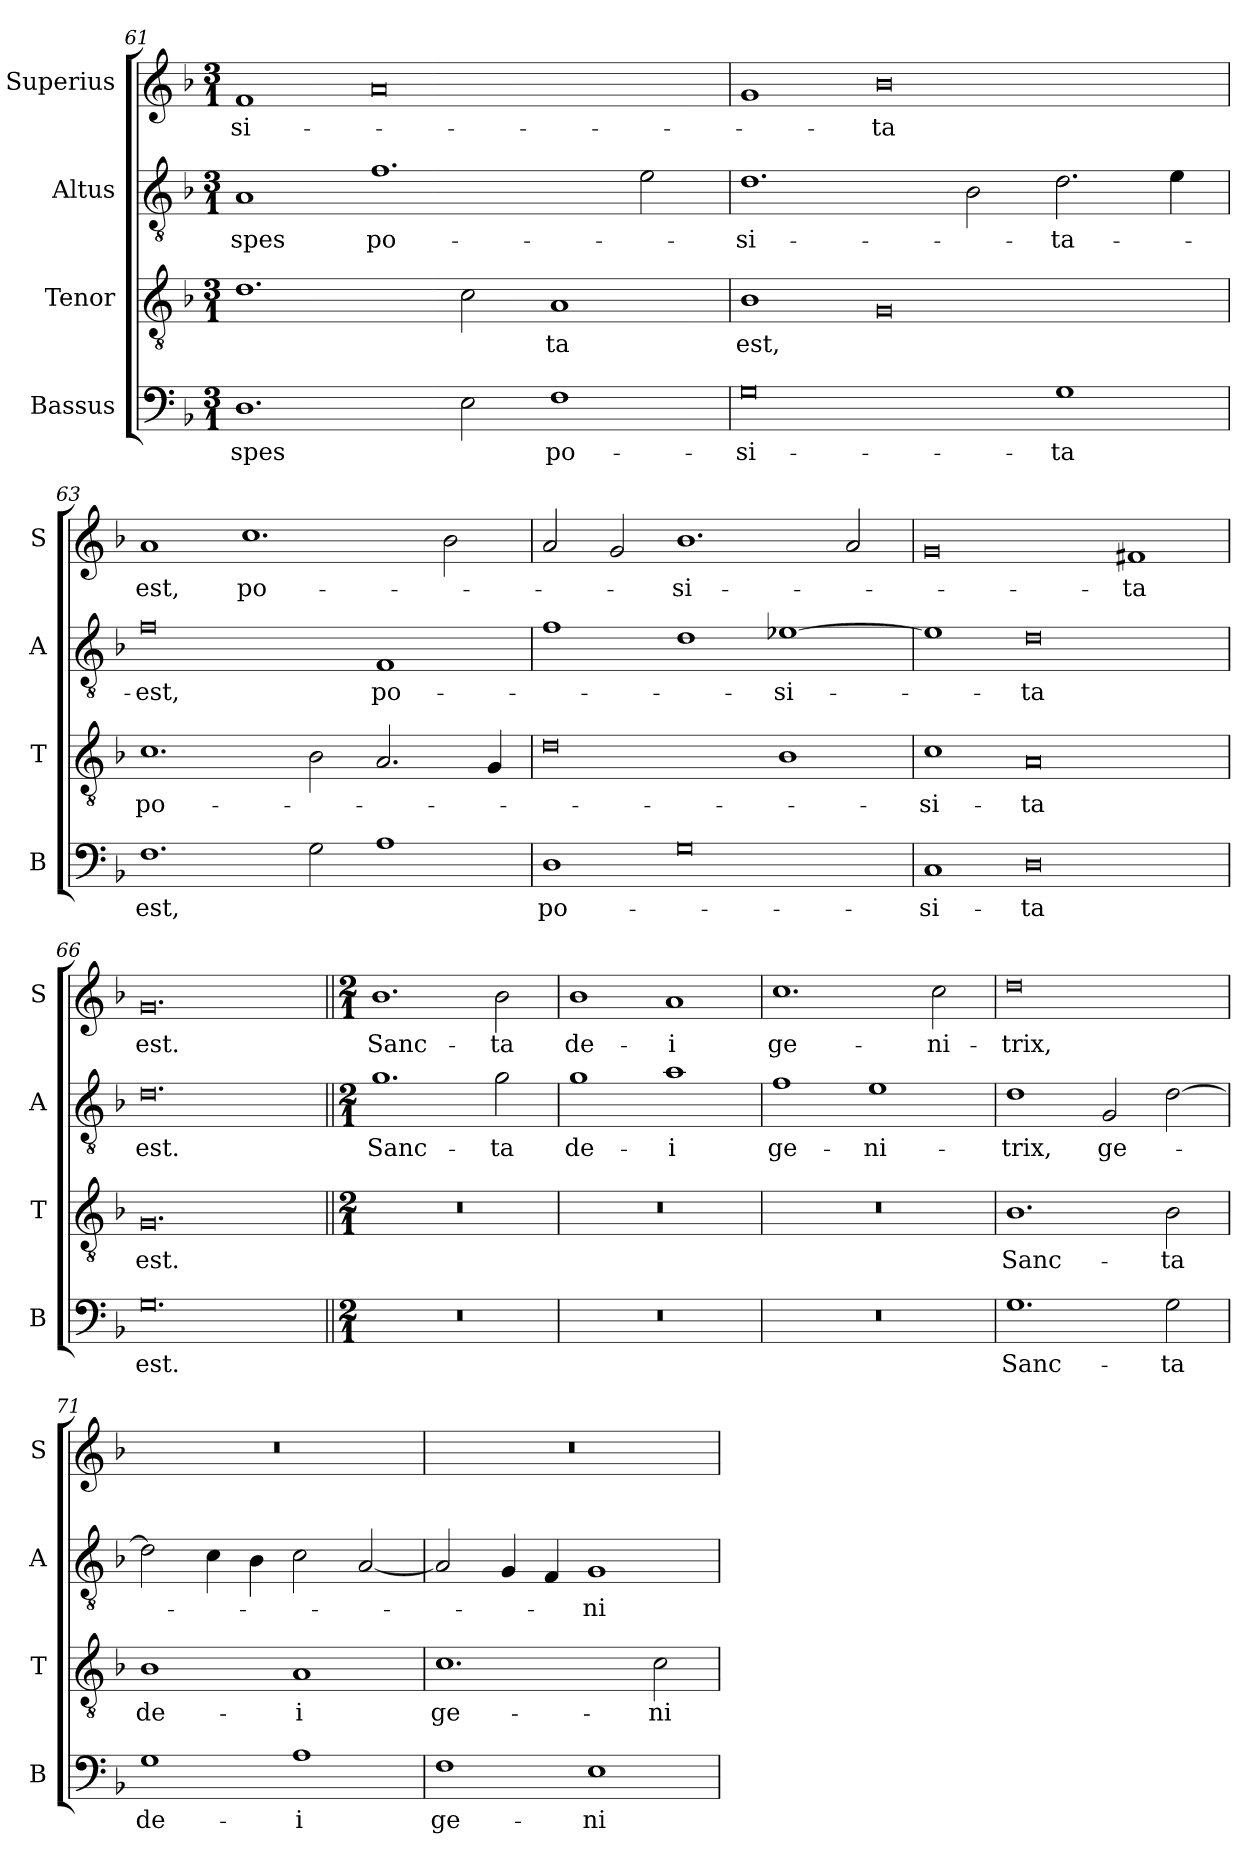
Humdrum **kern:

**kern	**text	**kern	**text	**kern	**text	**kern	**text
*part4	*part4	*part3	*part3	*part2	*part2	*part1	*part1
*staff4	*staff4	*staff3	*staff3	*staff2	*staff2	*staff1	*staff1
*I"Bassus	*	*I"Tenor	*	*I"Altus	*	*I"Superius	*
*I'B	*	*I'T	*	*I'A	*	*I'S	*
*clefF4	*	*clefGv2	*	*clefGv2	*	*clefG2	*
*k[b-]	*	*k[b-]	*	*k[b-]	*	*k[b-]	*
*M3/1	*	*M3/1	*	*M3/1	*	*M3/1	*
=61	=61	=61	=61	=61	=61	=61	=61
1.D	spes	1.d	.	1A	spes	1f	-si-
.	.	.	.	1.f	po-	0a	.
2E\	.	2c\	.	.	.	.	.
1F	po-	1A	-ta	.	.	.	.
.	.	.	.	2e\	.	.	.
=62	=62	=62	=62	=62	=62	=62	=62
0G	-si-	1B-	est,	1.d	-si-	1g	.
.	.	0G	.	.	.	0b-	-ta
.	.	.	.	2B-\	.	.	.
1G	-ta	.	.	2.d\	-ta-	.	.
.	.	.	.	4e\	.	.	.
=63	=63	=63	=63	=63	=63	=63	=63
1.F	est,	1.c	po-	0f	est,	1a	est,
.	.	.	.	.	.	1.cc	po-
2G\	.	2B-\	.	.	.	.	.
1A	.	2.A/	.	1F	po-	.	.
.	.	.	.	.	.	2b-\	.
.	.	4G/	.	.	.	.	.
=64	=64	=64	=64	=64	=64	=64	=64
1D	po-	0d	.	1f	.	2a/	.
.	.	.	.	.	.	2g/	.
0G	.	.	.	1d	.	1.b-	-si-
.	.	1B-	.	[1e-X	-si-	.	.
.	.	.	.	.	.	2a/	.
=65	=65	=65	=65	=65	=65	=65	=65
1C	-si-	1c	-si-	1e-]	.	0g	.
0D	-ta	0A	-ta	0d	-ta	.	.
.	.	.	.	.	.	1f#X	-ta
=66	=66	=66	=66	=66	=66	=66	=66
0.G	est.	0.G	est.	0.d	est.	0.g	est.
!!LO:LB:g=z
=67||	=67||	=67||	=67||	=67||	=67||	=67||	=67||
*M2/1	*	*M2/1	*	*M2/1	*	*M2/1	*
0r	.	0r	.	1.g	Sanc-	1.b-	Sanc-
.	.	.	.	2g\	-ta	2b-\	-ta
=68	=68	=68	=68	=68	=68	=68	=68
0r	.	0r	.	1g	de-	1b-	de-
.	.	.	.	1a	-i	1a	-i
=69	=69	=69	=69	=69	=69	=69	=69
0r	.	0r	.	1f	ge-	1.cc	ge-
.	.	.	.	1e	-ni-	.	.
.	.	.	.	.	.	2cc\	-ni-
=70	=70	=70	=70	=70	=70	=70	=70
1.G	Sanc-	1.B-	Sanc-	1d	-trix,	0dd	-trix,
.	.	.	.	2G/	ge-	.	.
2G\	-ta	2B-\	-ta	[2d\	.	.	.
=71	=71	=71	=71	=71	=71	=71	=71
1G	de-	1B-	de-	2d\]	.	0r	.
.	.	.	.	4c\	.	.	.
.	.	.	.	4B-\	.	.	.
1A	-i	1A	-i	2c\	.	.	.
.	.	.	.	[2A/	.	.	.
=72	=72	=72	=72	=72	=72	=72	=72
1F	ge-	1.c	ge-	2A/]	.	0r	.
.	.	.	.	4G/	.	.	.
.	.	.	.	4F/	.	.	.
1E	-ni-	.	.	1G	-ni-	.	.
.	.	2c\	-ni-	.	.	.	.
=	=	=	=	=	=	=	=
*-	*-	*-	*-	*-	*-	*-	*-
